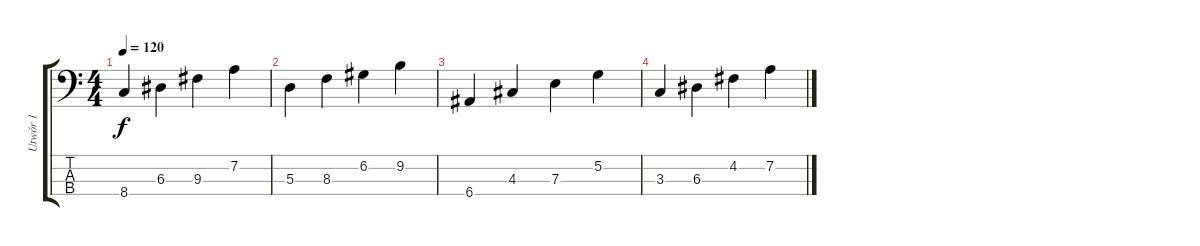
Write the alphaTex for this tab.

\track ("Utwór 1" "Utwór 1") {instrument acousticguitarnylon}
\staff {score tabs}
\tuning (G2 D2 A1 E1) {hide}
\ts (4 4)
\tempo 120
\clef f4
\ks c
8.4.4{dy f instrument acousticguitarnylon} 6.3.4 9.3.4 7.2.4 |
5.3.4 8.3.4 6.2.4 9.2.4 |
6.4.4 4.3.4 7.3.4 5.2.4 |
3.3.4 6.3.4 4.2.4 7.2.4
